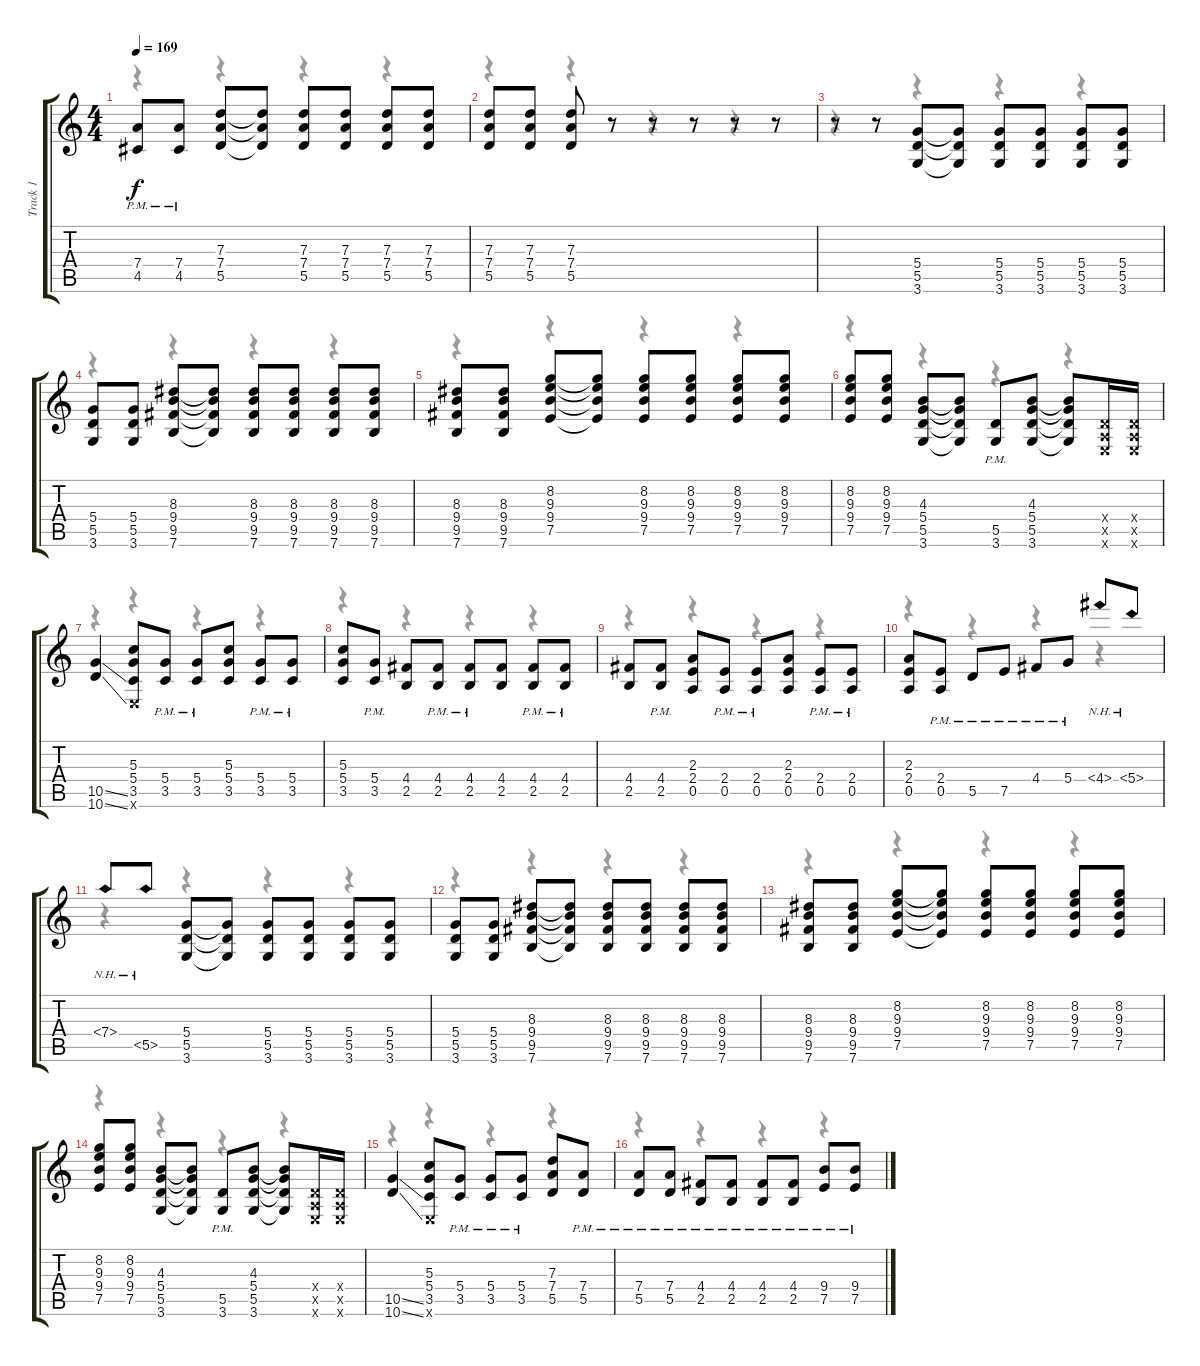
\track ("Track 1" "Track 1") {instrument distortionguitar}
\staff {score tabs}
\tuning (E4 B3 G3 D3 A2 E2) {hide}
\voice
\ts (4 4)
\tempo 169
\clef g2
\ks c
(7.4{pm} 4.5{pm}).8{dy f} (7.4{pm} 4.5{pm}).8 (7.3 7.4 5.5).8 (7.3{t} 7.4{t} 5.5{t}).8 (7.3 7.4 5.5).8 (7.3 7.4 5.5).8 (7.3 7.4 5.5).8 (7.3 7.4 5.5).8 |
(7.3 7.4 5.5).8 (7.3 7.4 5.5).8 (7.3 7.4 5.5).8 r.8 r.8 r.8 r.8 r.8 |
r.8 r.8 (5.4 5.5 3.6).8 (5.4{t} 5.5{t} 3.6{t}).8 (5.4 5.5 3.6).8 (5.4 5.5 3.6).8 (5.4 5.5 3.6).8 (5.4 5.5 3.6).8 |
(5.4 5.5 3.6).8 (5.4 5.5 3.6).8 (8.3 9.4 9.5 7.6).8 (8.3{t} 9.4{t} 9.5{t} 7.6{t}).8 (8.3 9.4 9.5 7.6).8 (8.3 9.4 9.5 7.6).8 (8.3 9.4 9.5 7.6).8 (8.3 9.4 9.5 7.6).8 |
(8.3 9.4 9.5 7.6).8 (8.3 9.4 9.5 7.6).8 (8.2 9.3 9.4 7.5).8 (8.2{t} 9.3{t} 9.4{t} 7.5{t}).8 (8.2 9.3 9.4 7.5).8 (8.2 9.3 9.4 7.5).8 (8.2 9.3 9.4 7.5).8 (8.2 9.3 9.4 7.5).8 |
(8.2 9.3 9.4 7.5).8 (8.2 9.3 9.4 7.5).8 (4.3 5.4 5.5 3.6).8 (4.3{t} 5.4{t} 5.5{t} 3.6{t}).8 (5.5{pm} 3.6{pm}).8 (4.3 5.4 5.5 3.6).8 (4.3{t} 5.4{t} 5.5{t} 3.6{t}).8 (0.4{x} 0.5{x} 0.6{x}).16 (0.4{x} 0.5{x} 0.6{x}).16 |
(10.5{ss} 10.6{ss}).4 (5.3 5.4 3.5 0.6{x}).8 (5.4{pm} 3.5{pm}).8 (5.4{pm} 3.5{pm}).8 (5.3 5.4 3.5).8 (5.4{pm} 3.5{pm}).8 (5.4{pm} 3.5{pm}).8 |
(5.3 5.4 3.5).8 (5.4{pm} 3.5{pm}).8 (4.4 2.5).8 (4.4{pm} 2.5{pm}).8 (4.4{pm} 2.5{pm}).8 (4.4 2.5).8 (4.4{pm} 2.5{pm}).8 (4.4{pm} 2.5{pm}).8 |
(4.4 2.5).8 (4.4{pm} 2.5{pm}).8 (2.3 2.4 0.5).8 (2.4{pm} 0.5{pm}).8 (2.4{pm} 0.5{pm}).8 (2.3 2.4 0.5).8 (2.4{pm} 0.5{pm}).8 (2.4{pm} 0.5{pm}).8 |
(2.3 2.4 0.5).8 (2.4{pm} 0.5{pm}).8 5.5{pm}.8 7.5{pm}.8 4.4{pm}.8 5.4{pm}.8 4.4{nh}.8 5.4{nh}.8 |
7.4{nh}.8 5.5{nh}.8 (5.4 5.5 3.6).8 (5.4{t} 5.5{t} 3.6{t}).8 (5.4 5.5 3.6).8 (5.4 5.5 3.6).8 (5.4 5.5 3.6).8 (5.4 5.5 3.6).8 |
(5.4 5.5 3.6).8 (5.4 5.5 3.6).8 (8.3 9.4 9.5 7.6).8 (8.3{t} 9.4{t} 9.5{t} 7.6{t}).8 (8.3 9.4 9.5 7.6).8 (8.3 9.4 9.5 7.6).8 (8.3 9.4 9.5 7.6).8 (8.3 9.4 9.5 7.6).8 |
(8.3 9.4 9.5 7.6).8 (8.3 9.4 9.5 7.6).8 (8.2 9.3 9.4 7.5).8 (8.2{t} 9.3{t} 9.4{t} 7.5{t}).8 (8.2 9.3 9.4 7.5).8 (8.2 9.3 9.4 7.5).8 (8.2 9.3 9.4 7.5).8 (8.2 9.3 9.4 7.5).8 |
(8.2 9.3 9.4 7.5).8 (8.2 9.3 9.4 7.5).8 (4.3 5.4 5.5 3.6).8 (4.3{t} 5.4{t} 5.5{t} 3.6{t}).8 (5.5{pm} 3.6{pm}).8 (4.3 5.4 5.5 3.6).8 (4.3{t} 5.4{t} 5.5{t} 3.6{t}).8 (0.4{x} 0.5{x} 0.6{x}).16 (0.4{x} 0.5{x} 0.6{x}).16 |
(10.5{ss} 10.6{ss}).4 (5.3 5.4 3.5 0.6{x}).8 (5.4{pm} 3.5{pm}).8 (5.4{pm} 3.5{pm}).8 (5.4{pm} 3.5{pm}).8 (7.3 7.4 5.5).8 (7.4{pm} 5.5{pm}).8 |
(7.4{pm} 5.5{pm}).8 (7.4{pm} 5.5{pm}).8 (4.4{pm} 2.5{pm}).8 (4.4{pm} 2.5{pm}).8 (4.4{pm} 2.5{pm}).8 (4.4{pm} 2.5{pm}).8 (9.4{pm} 7.5{pm}).8 (9.4{pm} 7.5{pm}).8
\voice
\clef g2
\ottava regular
\simile none
\ks c
r.4{dy f} r.4 r.4 r.4 |
r.4 r.4 r.4 r.4 |
r.4 r.4 r.4 r.4 |
r.4 r.4 r.4 r.4 |
r.4 r.4 r.4 r.4 |
r.4 r.4 r.4 r.4 |
r.4 r.4 r.4 r.4 |
r.4 r.4 r.4 r.4 |
r.4 r.4 r.4 r.4 |
r.4 r.4 r.4 r.4 |
r.4 r.4 r.4 r.4 |
r.4 r.4 r.4 r.4 |
r.4 r.4 r.4 r.4 |
r.4 r.4 r.4 r.4 |
r.4 r.4 r.4 r.4 |
r.4 r.4 r.4 r.4
